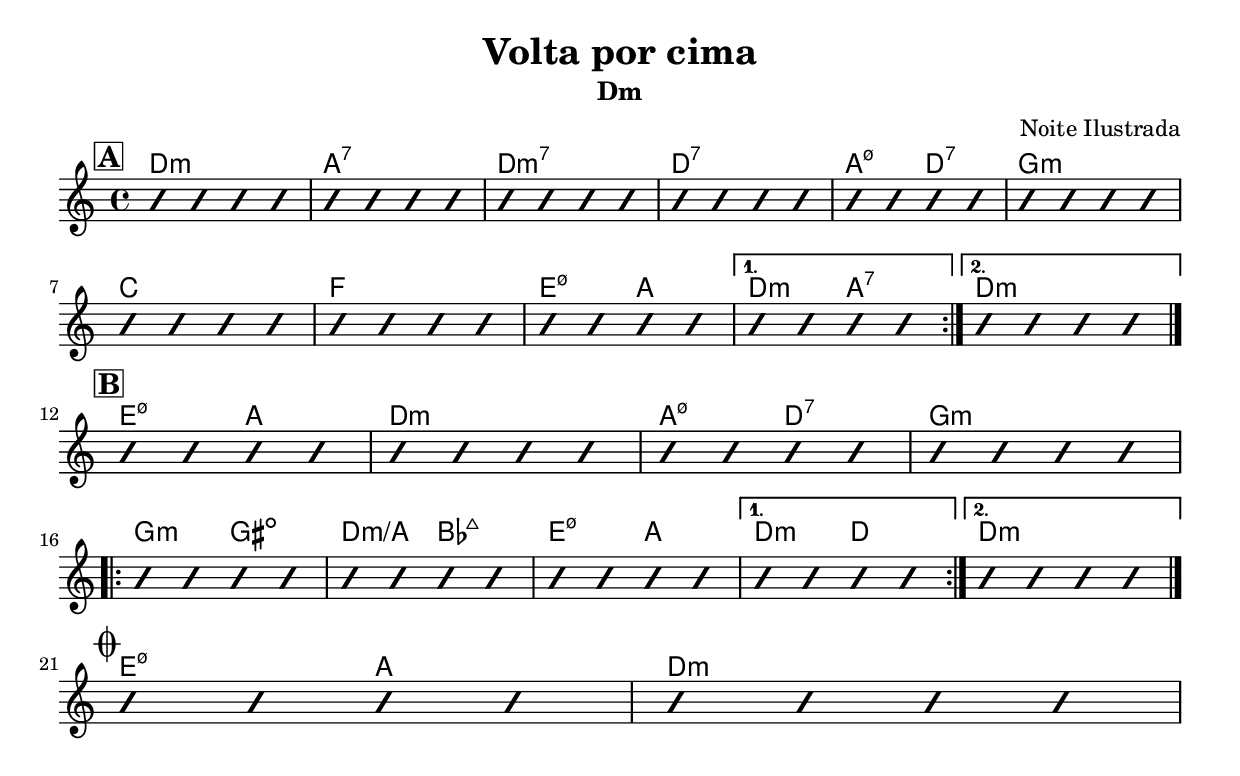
\version "2.18.2"

\include "common/definitions.ly"

title = "Volta por cima"
composer = "Noite Ilustrada"
interpret = "Mart´nália"
tone = "Dm"

chordNames = \chordmode {
  d1:m              | a1:7           | d1:m7         | d1:7    |
  a2:m7.5-  d2:7    | g1:m           | c1            | f1      |
  e2:m7.5-  a2      | d2:m      a2:7 |
                      d1:m           |

  e2:m7.5- a2       | d1:m           | a2:m7.5- d2:7 | g1:m    |
  g2:m     gis2:dim | d2:m/a bes2:7+ | e2:m7.5- a2   | d2:m d2 |
                                                       d1:m    |

  e2:m7.5- a2       | d1:m           |
}

staves = {
  <<
    \relative c'' {
      \solo
      \partA
      \repeat volta 2 {
        b4 b4 b4 b4 | b4 b4 b4 b4 | b4 b4 b4 b4 | b4 b4 b4 b4 |
        b4 b4 b4 b4 | b4 b4 b4 b4 | b4 b4 b4 b4 | b4 b4 b4 b4 |
        b4 b4 b4 b4 |
      } \alternative { { b4 b4 b4 b4 | }
                       { b4 b4 b4 b4   } }
      \endBar

      \partB
      \break
      b4 b4 b4 b4 | b4 b4 b4 b4 | b4 b4 b4 b4 | b4 b4 b4 b4 |
      \break
      \repeat volta 2 {
        b4 b4 b4 b4 | b4 b4 b4 b4 | b4 b4 b4 b4 |
      } \alternative { { b4 b4 b4 b4 | }
                       { b4 b4 b4 b4   } }
      \endBar

      \break
      \coda
      \repeat volta 1 {
        b4 b4 b4 b4 | b4 b4 b4 b4
      }
      \endSolo
    }
  >>
}


\include "common/default_header.ly"
\score {
  <<
    \new ChordNames \chordNames
    \new Staff \staves
  >>
  \layout {
    indent = 0
  }
}

